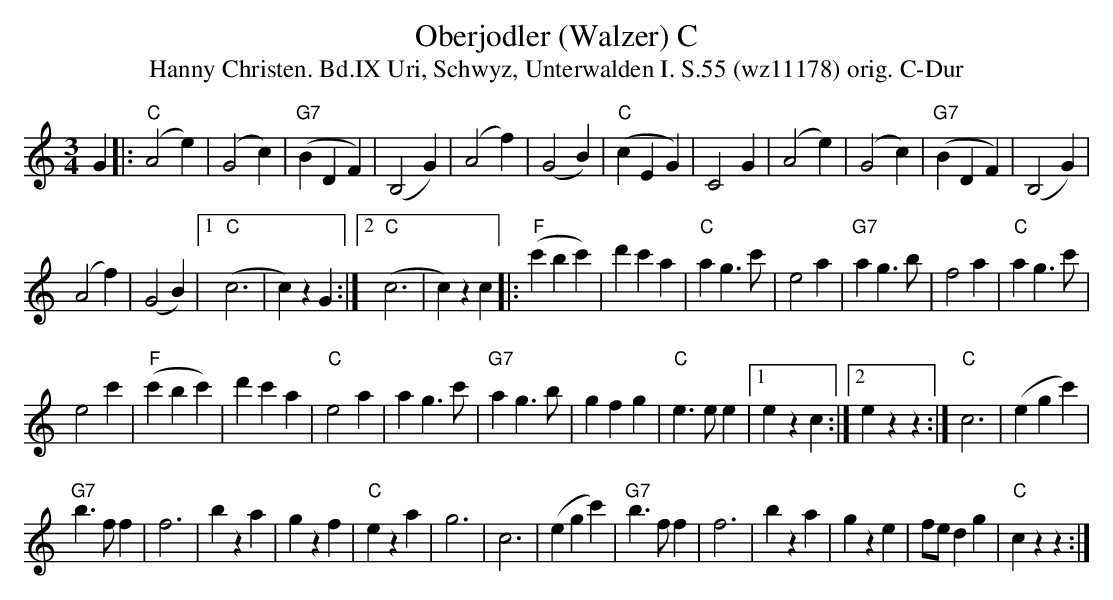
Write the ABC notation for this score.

X:1
T: Oberjodler (Walzer) C
T:Hanny Christen. Bd.IX Uri, Schwyz, Unterwalden I. S.55 (wz11178) orig. C-Dur
M:3/4
L:1/4
K:C
G |: ("C"A2e) | (G2c) | ("G7"BDF) | (B,2G) | (A2f) | (G2B) | ("C"cEG) | C2G | (A2e) | (G2c) | ("G7"BDF) | (B,2G) |
(A2f) | (G2B) |1 ("C"c3 | c)zG :|2 ("C"c3 | c) zc |: ("F"c'bc') | d'c'a | "C"ag>c' | e2a | "G7"ag>b | f2a | "C"ag>c' |
e2c' | ("F"c'bc') | d'c'a | "C"e2a | ag>c' | "G7"ag>b | gfg | "C"e>ee |1 ezc :|2 ezz :| "C"c3 | (egc') |
"G7"b>ff | f3 | bza | gzf | "C"eza | g3 | c3 | (egc') | "G7"b>ff | f3 | bza | gze | f/e/ dg | "C"czz :|
